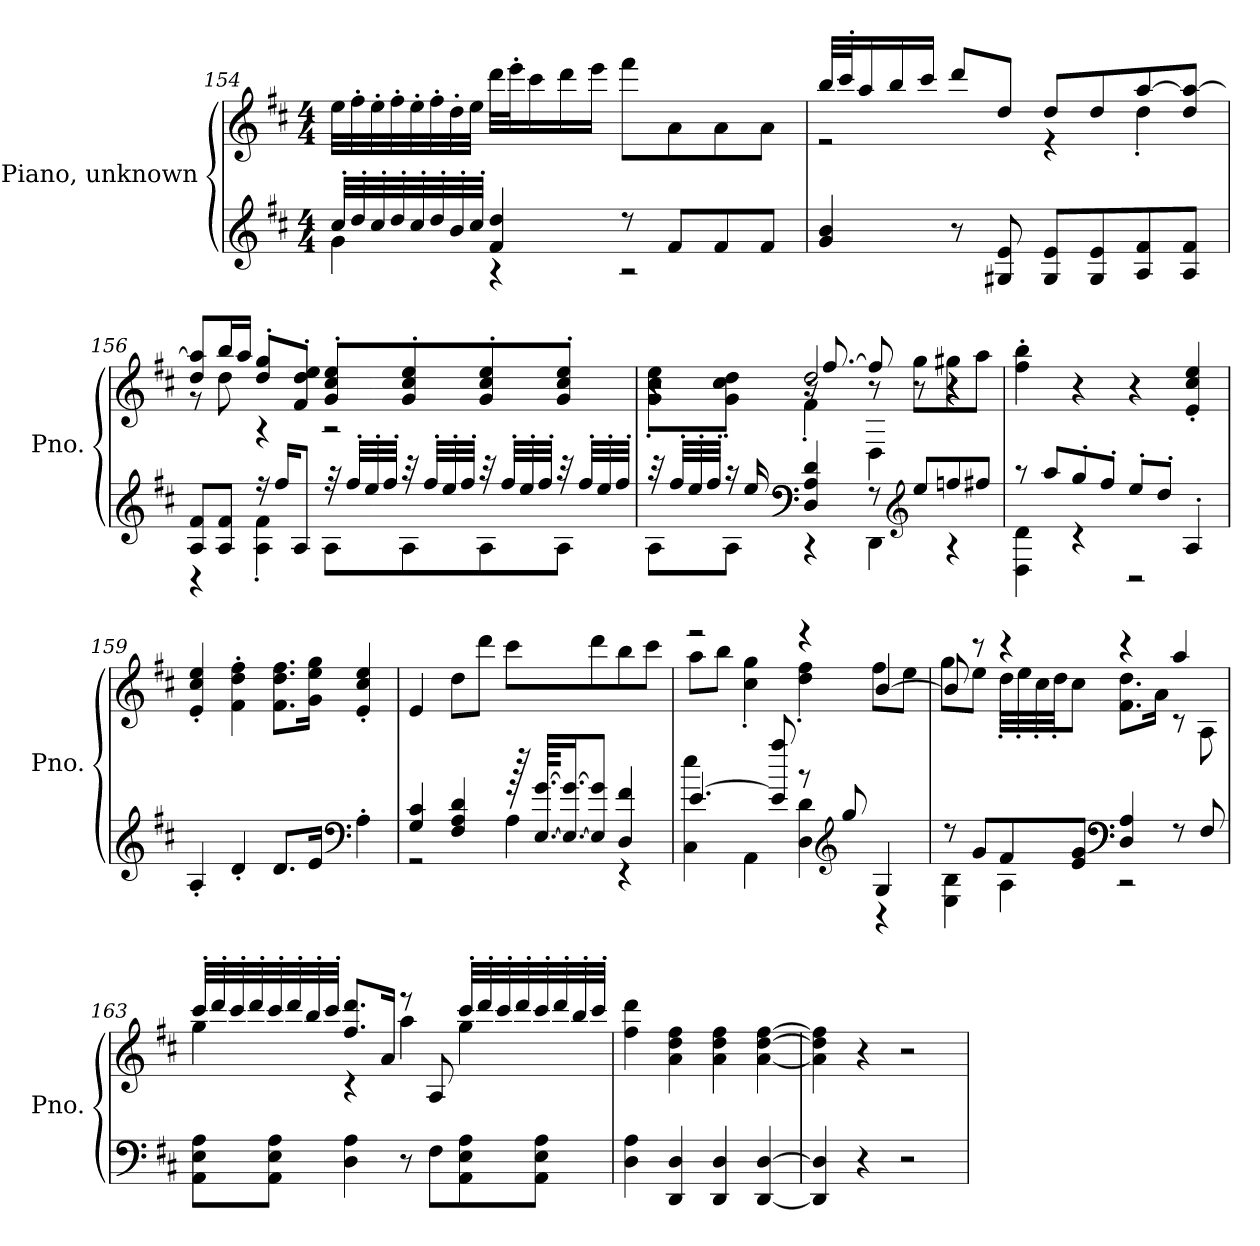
**kern	**kern
*part1	*part1
*staff2	*staff1
*I"Piano, unknown	*
*I'Pno.	*
*clefG2	*clefG2
*k[f#c#]	*k[f#c#]
*M4/4	*M4/4
=154	=154
*^	*
32cc#'/LLL	4g\	32ee\LLL
32dd'/	.	32ff#'\
32cc#'/	.	32ee'\
32dd'/	.	32ff#'\
32cc#'/	.	32ee'\
32dd'/	.	32ff#'\
32b'/	.	32dd'\
32cc#'/JJJ	.	32ee\JJJ
4f#/ 4dd/	4r	32ddd\LLL
.	.	32eee'\J
.	.	16ccc#\
.	.	16ddd\
.	.	16eee\JJ
8r	2r	8fff#\L
8f#/L	.	8a\
8f#/	.	8a\
8f#/J	.	8a\J
*v	*v	*
!!LO:LB:g=z
=155	=155
*	*^
4g/ 4b/	32bb/LLL	2r
.	32ccc#'/J	.
.	16aa/	.
.	16bb/	.
.	16ccc#/JJ	.
8r	8ddd/L	.
8G#X/ 8e/	8dd/J	.
8G#/ 8e/L	8dd/L	4r
8G#/ 8e/	8dd/	.
8A/ 8f#/	[8aa/	4dd'\
8A/ 8f#/J	8dd/ 8aa/_J	.
=156	=156	=156
*^	*	*
8A/ 8f#/L	4r	8dd/ 8aa/]L	8r
8A/ 8f#/J	.	16bb/L	8dd\
.	.	16aa/JJ	.
16r	4A\' 4f#\'	8dd/' 8gg/'L	4r
16ff#/KL	.	.	.
8A/J	.	8f#/' 8dd/' 8ee/'J	.
32r	8A\L	8g/' 8cc#/' 8ee/'L	2r
32ff#'/LLL	.	.	.
32ee'/	.	.	.
32ff#'/JJJ	.	.	.
32r	8A\	8g/' 8cc#/' 8ee/'	.
32ff#'/LLL	.	.	.
32ee'/	.	.	.
32ff#'/JJJ	.	.	.
32r	8A\	8g/' 8cc#/' 8ee/'	.
32ff#'/LLL	.	.	.
32ee'/	.	.	.
32ff#'/JJJ	.	.	.
32r	8A\J	8g/' 8cc#/' 8ee/'J	.
32ff#'/LLL	.	.	.
32ee'/	.	.	.
32ff#'/JJJ	.	.	.
!!LO:LB:g=z
=157	=157	=157	=157
*	*	*^	*^
32r	8A\L	4r	8g\' 8cc#\' 8ee\'L	4r	2r
32ff#'/LLL	.	.	.	.	.
32ee'/	.	.	.	.	.
32ff#'/JJJ	.	.	.	.	.
16r	8A\J	.	8g\' 8cc#\' 8dd\'J	.	.
16ee/	.	.	.	.	.
*clefF4	*	*	*	*	*
4D/ 4A/ 4d/	4r	16r	4f#'\	2dd/	.
.	.	[8.ff#/	.	.	.
8r	4DD\	8ff#/]	8r	.	4D\
*clefG2	*	*	*	*	*
8ee/L	.	8r	8gg\L	.	.
8ffn/	4r	4r	8gg#X\	4r	4r
8ff#X/J	.	.	8aa\J	.	.
*	*	*v	*v	*v	*v
=158	=158	=158
8r	4D\ 4d\	4ff#\' 4bb\'
8aa/L	.	.
8gg'/	4r	4r
8ff#'/J	.	.
8ee'/L	2r	4r
8dd'/J	.	.
4A'/	.	4e/' 4cc#/' 4ee/'
*v	*v	*
=159	=159
4A'/	4e/' 4cc#/' 4ee/'
4d'/	4f#\' 4dd\' 4ff#\'
8.d/L	8.f#\ 8.dd\ 8.ff#\L
16e/Jk	16g\ 16ee\ 16gg\Jk
*clefF4	*
4A'\	4e/' 4cc#/' 4ee/'
!!LO:PB:g=z
=160	=160
*^	*
4G/ 4c#/	2r	4e/
4F#/ 4A/ 4d/	.	8dd\L
.	.	8ddd\J
128r	4A\	8ccc#\L
[64.E/ [64.g/KKLL	.	.
16.E/_ 16.g/_J	.	.
8E/] 8g/]J	.	8ddd\
4D/ 4f#/	4r	8bb\
.	.	8ccc#\J
=161	=161	=161
*	*	*^
[4.e/	4C#\ 4ee\	2r	8aa\L
.	.	.	8bb\J
.	4AA\	.	4cc#\' 4gg\'
8e/] 8aa/	.	.	.
8r	4D\ 4d\	4r	4dd\' 4ff#\'
*clefG2	*	*	*
8gg/	.	.	.
4G/	4r	[4b/	8ff#\L
.	.	.	8ee\J
=162	=162	=162	=162
8r	4E\ 4B\	8b/]	8gg\L
8g/L	.	8r	8ee\J
8f#/	4A\	4r	32dd'\LLL
.	.	.	32ee'\
.	.	.	32cc#'\
.	.	.	32dd'\JJ
8e/ 8g/J	.	.	8cc#\J
*clefF4	*	*	*
4D/ 4A/	2r	4r	8.f#\ 8.dd\L
.	.	.	16a\Jk
8r	.	4aa/	8r
8F#/	.	.	8A\
*v	*v	*	*
!!LO:LB:g=z	!!
=163	=163	=163
8AA\ 8E\ 8A\L	32ccc#'/LLL	4gg\
.	32ddd'/	.
.	32ccc#'/	.
.	32ddd'/	.
8AA\ 8E\ 8A\J	32ccc#'/	.
.	32ddd'/	.
.	32bb'/	.
.	32ccc#'/JJJ	.
4D\ 4A\	8.ff#/ 8.ddd/L	4r
.	16a/Jk	.
8r	8r	4aa\
8F#\L	8A/	.
8AA\ 8E\ 8A\	32ccc#'/LLL	4gg\
.	32ddd'/	.
.	32ccc#'/	.
.	32ddd'/	.
8AA\ 8E\ 8A\J	32ccc#'/	.
.	32ddd'/	.
.	32bb'/	.
.	32ccc#'/JJJ	.
*	*v	*v
=164	=164
4D\ 4A\	4ff#\ 4ddd\
4DD/ 4D/	4a\ 4dd\ 4ff#\
4DD/ 4D/	4a\ 4dd\ 4ff#\
[4DD/ [4D/	[4a\ [4dd\ [4ff#\
=165	=165
4DD/] 4D/]	4a\] 4dd\] 4ff#\]
4r	4r
2r	2r
=	=
*-	*-
